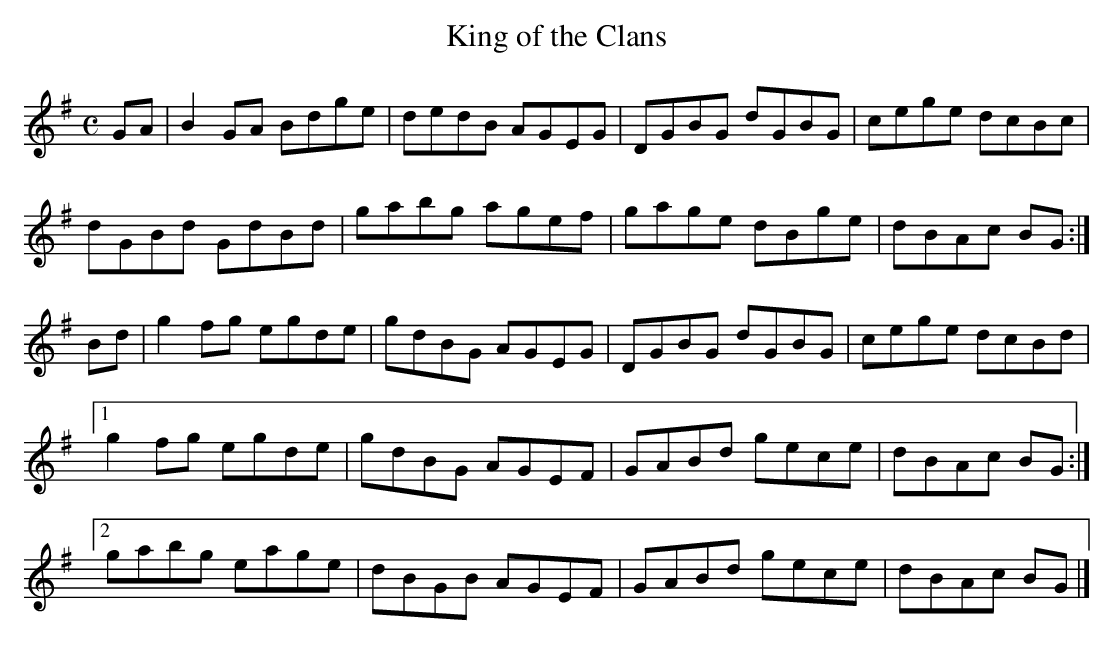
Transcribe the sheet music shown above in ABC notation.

X:1
T:King of the Clans
M:C
L:1/8
K:G Major
GA|B2GA Bdge|dedB AGEG|DGBG dGBG|cege dcBc|!
dGBd GdBd|gabg agef|gage dBge|dBAc BG:|!
Bd|g2fg egde|gdBG AGEG|DGBG dGBG|cege dcBd|!
[1 g2fg egde|gdBG AGEF|GABd gece|dBAc BG:|!
[2 gabg eage|dBGB AGEF|GABd gece|dBAc BG|]!
